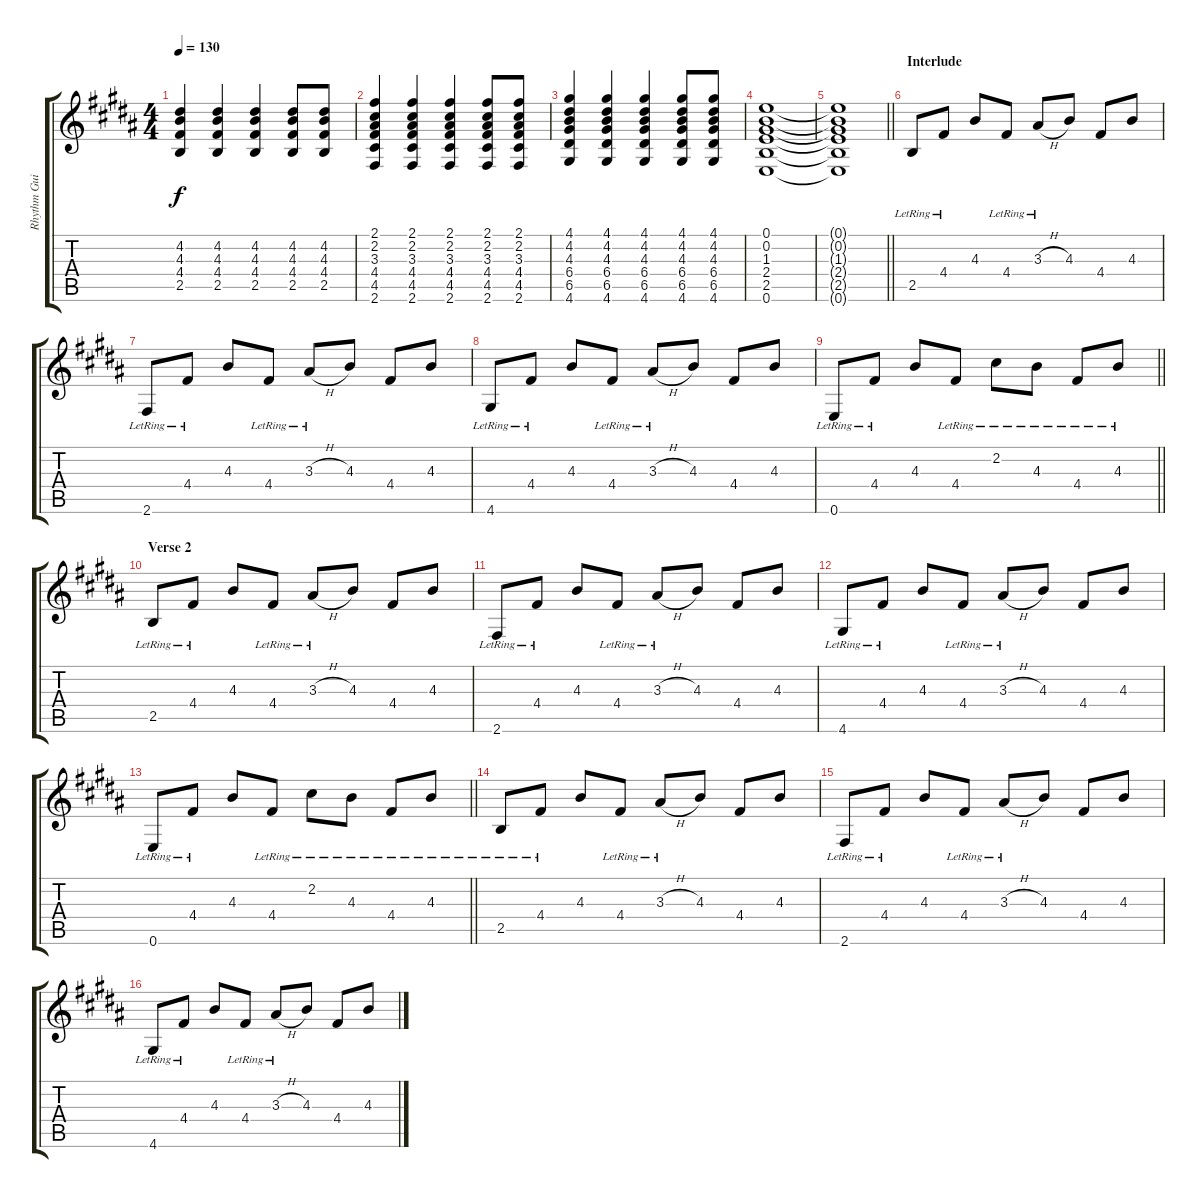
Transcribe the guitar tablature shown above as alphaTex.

\track ("Rhythm Guitar" "Rhythm Gui") {solo instrument acousticguitarsteel}
\staff {score tabs}
\tuning (E4 B3 G3 D3 A2 E2) {hide}
\ts (4 4)
\tempo 130
\clef g2
\ks b
(4.2 4.3 4.4 2.5).4{dy f} (4.2 4.3 4.4 2.5).4 (4.2 4.3 4.4 2.5).4 (4.2 4.3 4.4 2.5).8 (4.2 4.3 4.4 2.5).8 |
(2.1 2.2 3.3 4.4 4.5 2.6).4 (2.1 2.2 3.3 4.4 4.5 2.6).4 (2.1 2.2 3.3 4.4 4.5 2.6).4 (2.1 2.2 3.3 4.4 4.5 2.6).8 (2.1 2.2 3.3 4.4 4.5 2.6).8 |
(4.1 4.2 4.3 6.4 6.5 4.6).4 (4.1 4.2 4.3 6.4 6.5 4.6).4 (4.1 4.2 4.3 6.4 6.5 4.6).4 (4.1 4.2 4.3 6.4 6.5 4.6).8 (4.1 4.2 4.3 6.4 6.5 4.6).8 |
(0.1 0.2 1.3 2.4 2.5 0.6).1 |
\barLineRight lightlight
(0.1{t} 0.2{t} 1.3{t} 2.4{t} 2.5{t} 0.6{t}).1 |
\section ("" "Interlude")
2.5{lr}.8 4.4{lr}.8 4.3.8 4.4{lr}.8 3.3{h lr}.8 4.3.8 4.4.8 4.3.8 |
2.6{lr}.8 4.4{lr}.8 4.3.8 4.4{lr}.8 3.3{h lr}.8 4.3.8 4.4.8 4.3.8 |
4.6{lr}.8 4.4{lr}.8 4.3.8 4.4{lr}.8 3.3{h lr}.8 4.3.8 4.4.8 4.3.8 |
\barLineRight lightlight
0.6{lr}.8 4.4{lr}.8 4.3.8 4.4{lr}.8 2.2{lr}.8 4.3{lr}.8 4.4{lr}.8 4.3{lr}.8 |
\section ("" "Verse 2")
2.5{lr}.8 4.4{lr}.8 4.3.8 4.4{lr}.8 3.3{h lr}.8 4.3.8 4.4.8 4.3.8 |
2.6{lr}.8 4.4{lr}.8 4.3.8 4.4{lr}.8 3.3{h lr}.8 4.3.8 4.4.8 4.3.8 |
4.6{lr}.8 4.4{lr}.8 4.3.8 4.4{lr}.8 3.3{h lr}.8 4.3.8 4.4.8 4.3.8 |
\barLineRight lightlight
0.6{lr}.8 4.4{lr}.8 4.3.8 4.4{lr}.8 2.2{lr}.8 4.3{lr}.8 4.4{lr}.8 4.3{lr}.8 |
2.5{lr}.8 4.4{lr}.8 4.3.8 4.4{lr}.8 3.3{h lr}.8 4.3.8 4.4.8 4.3.8 |
2.6{lr}.8 4.4{lr}.8 4.3.8 4.4{lr}.8 3.3{h lr}.8 4.3.8 4.4.8 4.3.8 |
4.6{lr}.8 4.4{lr}.8 4.3.8 4.4{lr}.8 3.3{h lr}.8 4.3.8 4.4.8 4.3.8
